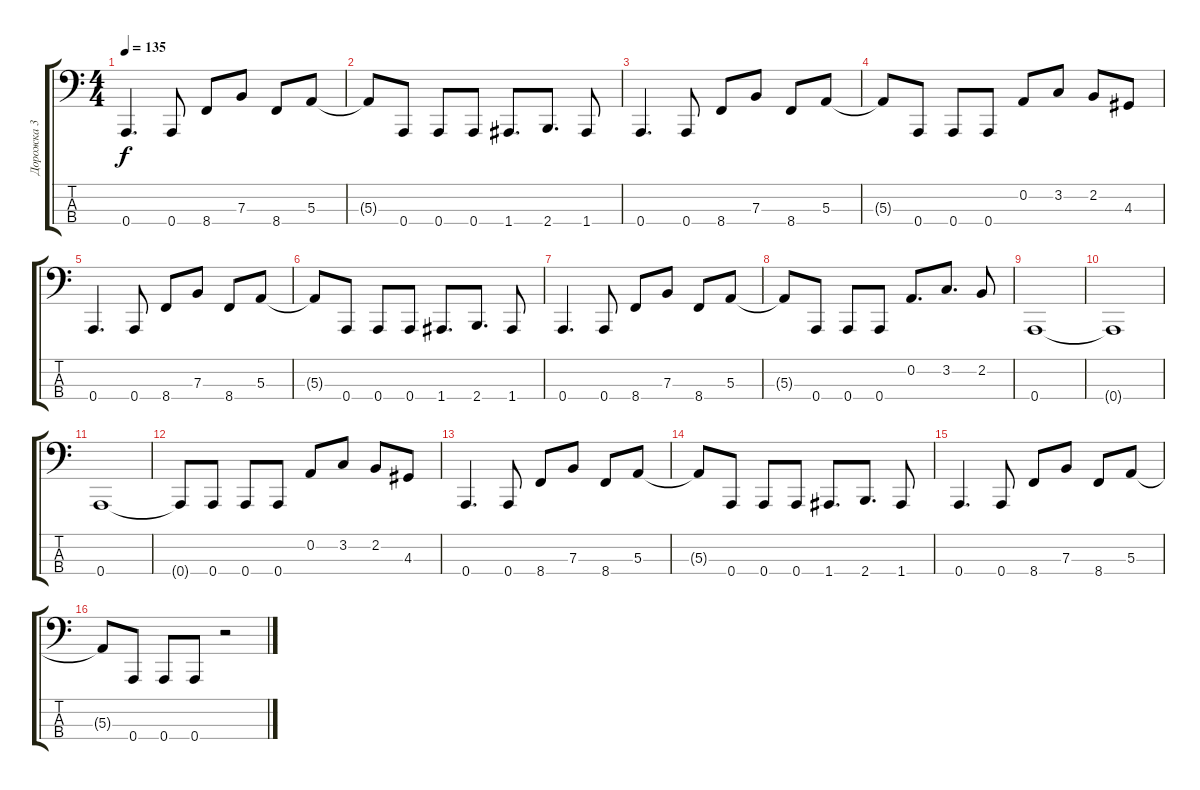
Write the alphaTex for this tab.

\track ("Дорожка 3" "Дорожка 3") {instrument electricbasspick}
\staff {score tabs}
\tuning (D2 A1 E1 A0) {hide}
\ts (4 4)
\tempo 135
\clef f4
\ks c
0.4.4{d dy f} 0.4.8 8.4.8 7.3.8 8.4.8 5.3.8 |
5.3{t}.8 0.4.8 0.4.8 0.4.8 1.4.8{d} 2.4.8{d} 1.4.8 |
0.4.4{d} 0.4.8 8.4.8 7.3.8 8.4.8 5.3.8 |
5.3{t}.8 0.4.8 0.4.8 0.4.8 0.2.8 3.2.8 2.2.8 4.3.8 |
0.4.4{d} 0.4.8 8.4.8 7.3.8 8.4.8 5.3.8 |
5.3{t}.8 0.4.8 0.4.8 0.4.8 1.4.8{d} 2.4.8{d} 1.4.8 |
0.4.4{d} 0.4.8 8.4.8 7.3.8 8.4.8 5.3.8 |
5.3{t}.8 0.4.8 0.4.8 0.4.8 0.2.8{d} 3.2.8{d} 2.2.8 |
0.4.1 |
0.4{t}.1 |
0.4.1 |
0.4{t}.8 0.4.8 0.4.8 0.4.8 0.2.8 3.2.8 2.2.8 4.3.8 |
0.4.4{d} 0.4.8 8.4.8 7.3.8 8.4.8 5.3.8 |
5.3{t}.8 0.4.8 0.4.8 0.4.8 1.4.8{d} 2.4.8{d} 1.4.8 |
0.4.4{d} 0.4.8 8.4.8 7.3.8 8.4.8 5.3.8 |
5.3{t}.8 0.4.8 0.4.8 0.4.8 r.2
